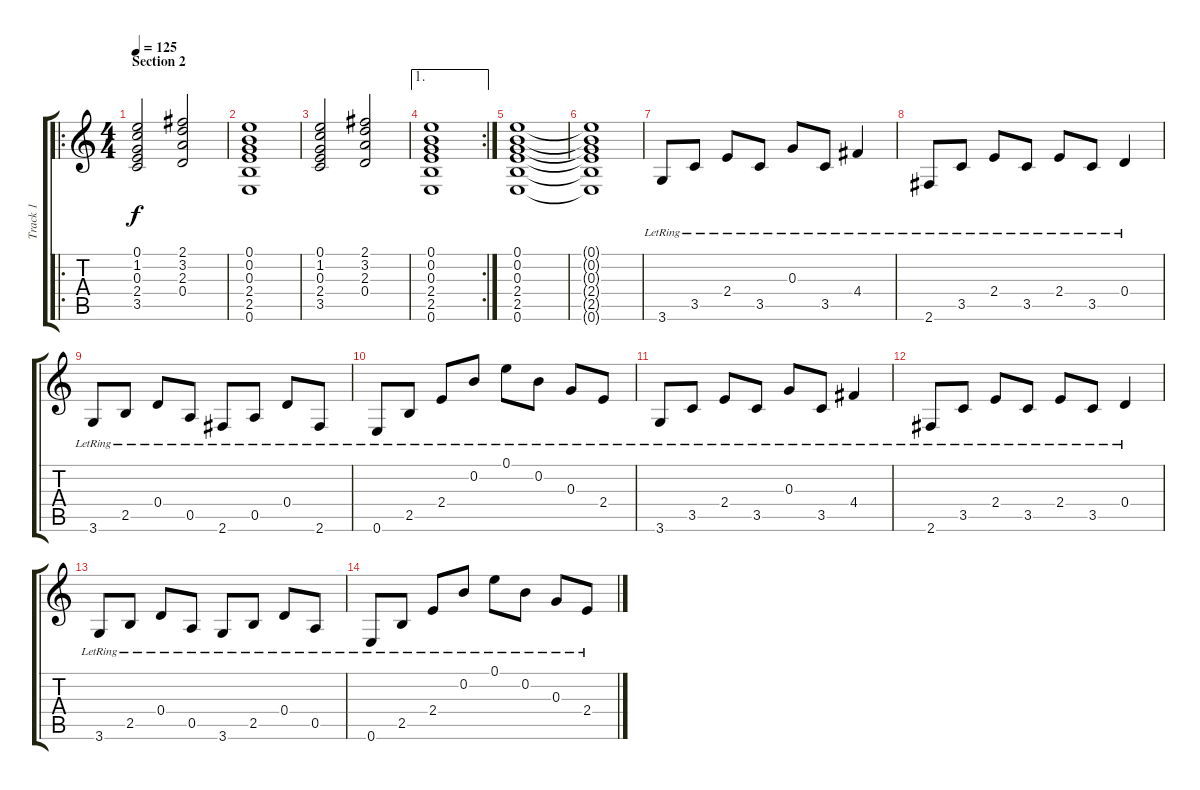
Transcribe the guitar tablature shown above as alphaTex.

\track ("Track 1" "Track 1") {instrument electricguitarclean}
\staff {score tabs}
\tuning (E4 B3 G3 D3 A2 E2) {hide}
\ro
\ts (4 4)
\section ("" "Section 2")
\tempo 125
\clef g2
\ks c
(0.1 1.2 0.3 2.4 3.5).2{dy f} (2.1 3.2 2.3 0.4).2 |
(0.1 0.2 0.3 2.4 2.5 0.6).1 |
(0.1 1.2 0.3 2.4 3.5).2 (2.1 3.2 2.3 0.4).2 |
\ae 1
\rc 2
(0.1 0.2 0.3 2.4 2.5 0.6).1 |
(0.1 0.2 0.3 2.4 2.5 0.6).1 |
(0.1{t} 0.2{t} 0.3{t} 2.4{t} 2.5{t} 0.6{t}).1 |
3.6{lr}.8 3.5{lr}.8 2.4{lr}.8 3.5{lr}.8 0.3{lr}.8 3.5{lr}.8 4.4{lr}.4 |
2.6{lr}.8 3.5{lr}.8 2.4{lr}.8 3.5{lr}.8 2.4{lr}.8 3.5{lr}.8 0.4{lr}.4 |
3.6{lr}.8 2.5{lr}.8 0.4{lr}.8 0.5{lr}.8 2.6{lr}.8 0.5{lr}.8 0.4{lr}.8 2.6{lr}.8 |
0.6{lr}.8 2.5{lr}.8 2.4{lr}.8 0.2{lr}.8 0.1{lr}.8 0.2{lr}.8 0.3{lr}.8 2.4{lr}.8 |
3.6{lr}.8 3.5{lr}.8 2.4{lr}.8 3.5{lr}.8 0.3{lr}.8 3.5{lr}.8 4.4{lr}.4 |
2.6{lr}.8 3.5{lr}.8 2.4{lr}.8 3.5{lr}.8 2.4{lr}.8 3.5{lr}.8 0.4{lr}.4 |
3.6{lr}.8 2.5{lr}.8 0.4{lr}.8 0.5{lr}.8 3.6{lr}.8 2.5{lr}.8 0.4{lr}.8 0.5{lr}.8 |
0.6{lr}.8 2.5{lr}.8 2.4{lr}.8 0.2{lr}.8 0.1{lr}.8 0.2{lr}.8 0.3{lr}.8 2.4{lr}.8
